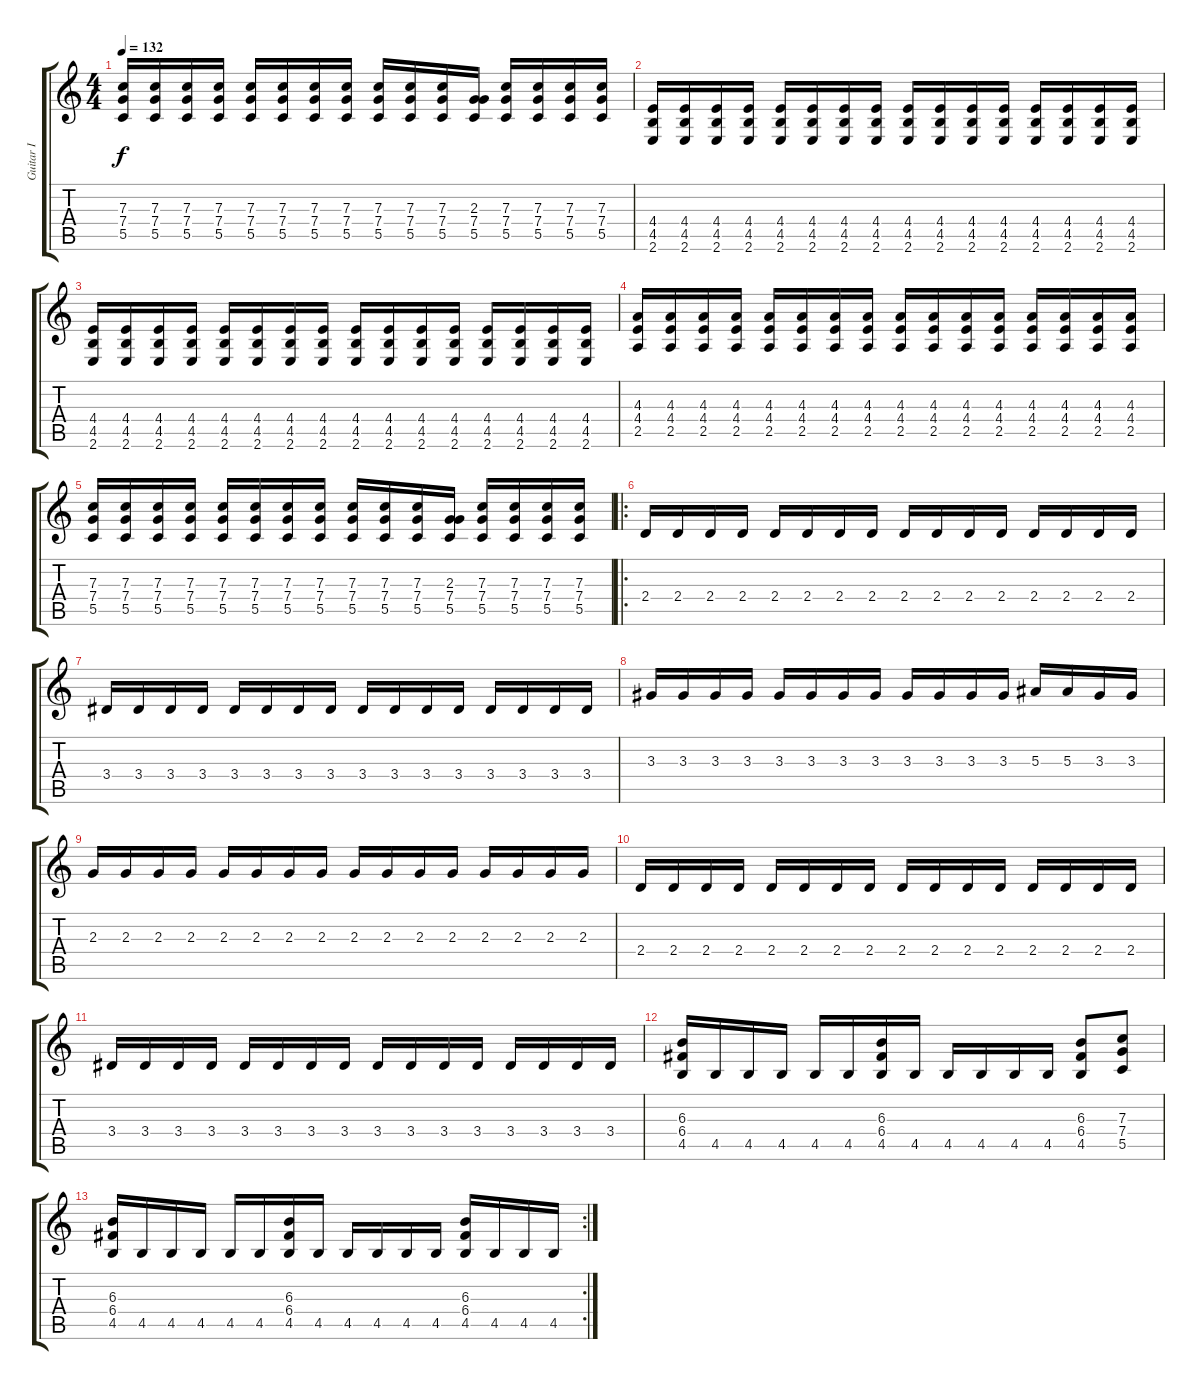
\track ("Guitar I" "Guitar I") {instrument distortionguitar}
\staff {score tabs}
\tuning (D4 A3 F3 C3 G2 D2) {hide}
\ts (4 4)
\tempo 132
\clef g2
\ks c
(7.3 7.4 5.5).16{dy f} (7.3 7.4 5.5).16 (7.3 7.4 5.5).16 (7.3 7.4 5.5).16 (7.3 7.4 5.5).16 (7.3 7.4 5.5).16 (7.3 7.4 5.5).16 (7.3 7.4 5.5).16 (7.3 7.4 5.5).16 (7.3 7.4 5.5).16 (7.3 7.4 5.5).16 (2.3 7.4 5.5).16 (7.3 7.4 5.5).16 (7.3 7.4 5.5).16 (7.3 7.4 5.5).16 (7.3 7.4 5.5).16 |
(4.4 4.5 2.6).16 (4.4 4.5 2.6).16 (4.4 4.5 2.6).16 (4.4 4.5 2.6).16 (4.4 4.5 2.6).16 (4.4 4.5 2.6).16 (4.4 4.5 2.6).16 (4.4 4.5 2.6).16 (4.4 4.5 2.6).16 (4.4 4.5 2.6).16 (4.4 4.5 2.6).16 (4.4 4.5 2.6).16 (4.4 4.5 2.6).16 (4.4 4.5 2.6).16 (4.4 4.5 2.6).16 (4.4 4.5 2.6).16 |
(4.4 4.5 2.6).16 (4.4 4.5 2.6).16 (4.4 4.5 2.6).16 (4.4 4.5 2.6).16 (4.4 4.5 2.6).16 (4.4 4.5 2.6).16 (4.4 4.5 2.6).16 (4.4 4.5 2.6).16 (4.4 4.5 2.6).16 (4.4 4.5 2.6).16 (4.4 4.5 2.6).16 (4.4 4.5 2.6).16 (4.4 4.5 2.6).16 (4.4 4.5 2.6).16 (4.4 4.5 2.6).16 (4.4 4.5 2.6).16 |
(4.3 4.4 2.5).16 (4.3 4.4 2.5).16 (4.3 4.4 2.5).16 (4.3 4.4 2.5).16 (4.3 4.4 2.5).16 (4.3 4.4 2.5).16 (4.3 4.4 2.5).16 (4.3 4.4 2.5).16 (4.3 4.4 2.5).16 (4.3 4.4 2.5).16 (4.3 4.4 2.5).16 (4.3 4.4 2.5).16 (4.3 4.4 2.5).16 (4.3 4.4 2.5).16 (4.3 4.4 2.5).16 (4.3 4.4 2.5).16 |
(7.3 7.4 5.5).16 (7.3 7.4 5.5).16 (7.3 7.4 5.5).16 (7.3 7.4 5.5).16 (7.3 7.4 5.5).16 (7.3 7.4 5.5).16 (7.3 7.4 5.5).16 (7.3 7.4 5.5).16 (7.3 7.4 5.5).16 (7.3 7.4 5.5).16 (7.3 7.4 5.5).16 (2.3 7.4 5.5).16 (7.3 7.4 5.5).16 (7.3 7.4 5.5).16 (7.3 7.4 5.5).16 (7.3 7.4 5.5).16 |
\ro
2.4.16 2.4.16 2.4.16 2.4.16 2.4.16 2.4.16 2.4.16 2.4.16 2.4.16 2.4.16 2.4.16 2.4.16 2.4.16 2.4.16 2.4.16 2.4.16 |
3.4.16 3.4.16 3.4.16 3.4.16 3.4.16 3.4.16 3.4.16 3.4.16 3.4.16 3.4.16 3.4.16 3.4.16 3.4.16 3.4.16 3.4.16 3.4.16 |
3.3.16 3.3.16 3.3.16 3.3.16 3.3.16 3.3.16 3.3.16 3.3.16 3.3.16 3.3.16 3.3.16 3.3.16 5.3.16 5.3.16 3.3.16 3.3.16 |
2.3.16 2.3.16 2.3.16 2.3.16 2.3.16 2.3.16 2.3.16 2.3.16 2.3.16 2.3.16 2.3.16 2.3.16 2.3.16 2.3.16 2.3.16 2.3.16 |
2.4.16 2.4.16 2.4.16 2.4.16 2.4.16 2.4.16 2.4.16 2.4.16 2.4.16 2.4.16 2.4.16 2.4.16 2.4.16 2.4.16 2.4.16 2.4.16 |
3.4.16 3.4.16 3.4.16 3.4.16 3.4.16 3.4.16 3.4.16 3.4.16 3.4.16 3.4.16 3.4.16 3.4.16 3.4.16 3.4.16 3.4.16 3.4.16 |
(6.3 6.4 4.5).16 4.5.16 4.5.16 4.5.16 4.5.16 4.5.16 (6.3 6.4 4.5).16 4.5.16 4.5.16 4.5.16 4.5.16 4.5.16 (6.3 6.4 4.5).8 (7.3 7.4 5.5).8 |
\rc 2
(6.3 6.4 4.5).16 4.5.16 4.5.16 4.5.16 4.5.16 4.5.16 (6.3 6.4 4.5).16 4.5.16 4.5.16 4.5.16 4.5.16 4.5.16 (6.3 6.4 4.5).16 4.5.16 4.5.16 4.5.16
